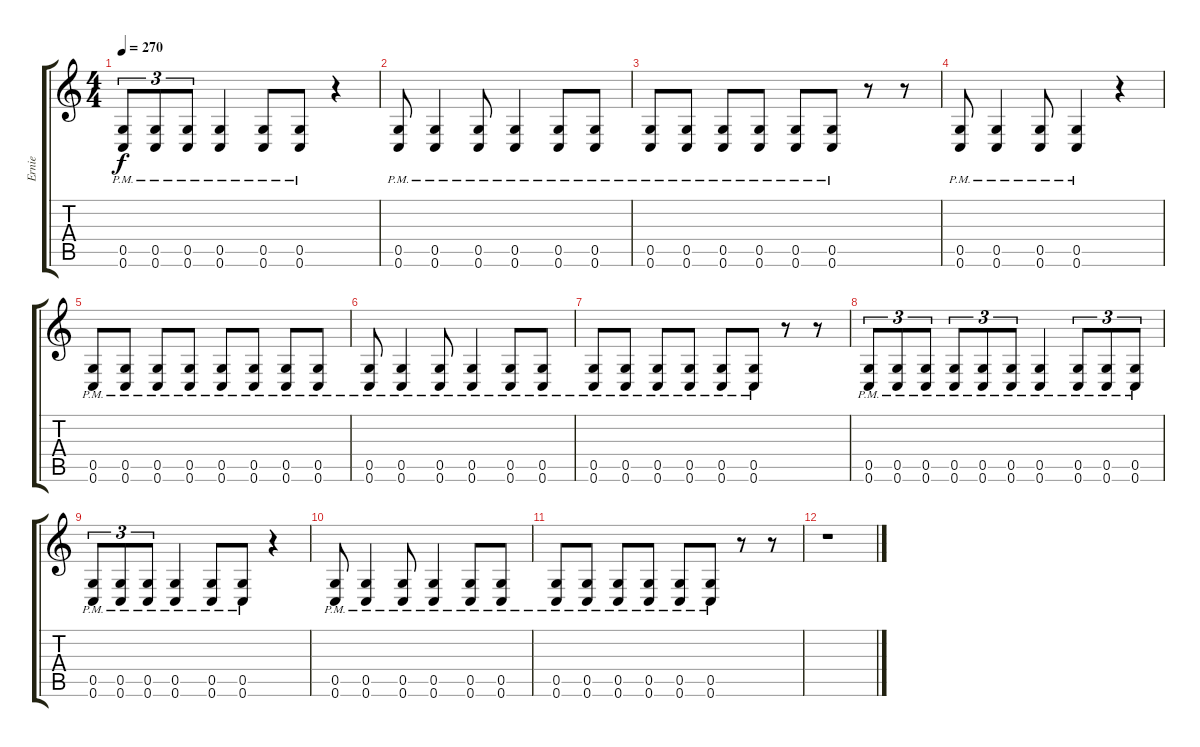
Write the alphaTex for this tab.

\track ("Ernie" "Ernie") {instrument distortionguitar}
\staff {score tabs}
\tuning (D4 A3 F3 C3 G2 C2) {hide}
\ts (4 4)
\tempo 270
\clef g2
\ks c
(0.5{pm} 0.6{pm}).8{tu (3 2) dy f} (0.5{pm} 0.6{pm}).8{tu (3 2)} (0.5{pm} 0.6{pm}).8{tu (3 2)} (0.5{pm} 0.6{pm}).4 (0.5{pm} 0.6{pm}).8 (0.5{pm} 0.6{pm}).8 r.4 |
(0.5{pm} 0.6{pm}).8 (0.5{pm} 0.6{pm}).4 (0.5{pm} 0.6{pm}).8 (0.5{pm} 0.6{pm}).4 (0.5{pm} 0.6{pm}).8 (0.5{pm} 0.6{pm}).8 |
(0.5{pm} 0.6{pm}).8 (0.5{pm} 0.6{pm}).8 (0.5{pm} 0.6{pm}).8 (0.5{pm} 0.6{pm}).8 (0.5{pm} 0.6{pm}).8 (0.5{pm} 0.6{pm}).8 r.8 r.8 |
(0.5{pm} 0.6{pm}).8 (0.5{pm} 0.6{pm}).4 (0.5{pm} 0.6{pm}).8 (0.5{pm} 0.6{pm}).4 r.4 |
(0.5{pm} 0.6{pm}).8 (0.5{pm} 0.6{pm}).8 (0.5{pm} 0.6{pm}).8 (0.5{pm} 0.6{pm}).8 (0.5{pm} 0.6{pm}).8 (0.5{pm} 0.6{pm}).8 (0.5{pm} 0.6{pm}).8 (0.5{pm} 0.6{pm}).8 |
(0.5{pm} 0.6{pm}).8 (0.5{pm} 0.6{pm}).4 (0.5{pm} 0.6{pm}).8 (0.5{pm} 0.6{pm}).4 (0.5{pm} 0.6{pm}).8 (0.5{pm} 0.6{pm}).8 |
(0.5{pm} 0.6{pm}).8 (0.5{pm} 0.6{pm}).8 (0.5{pm} 0.6{pm}).8 (0.5{pm} 0.6{pm}).8 (0.5{pm} 0.6{pm}).8 (0.5{pm} 0.6{pm}).8 r.8 r.8 |
(0.5{pm} 0.6{pm}).8{tu (3 2)} (0.5{pm} 0.6{pm}).8{tu (3 2)} (0.5{pm} 0.6{pm}).8{tu (3 2)} (0.5{pm} 0.6{pm}).8{tu (3 2)} (0.5{pm} 0.6{pm}).8{tu (3 2)} (0.5{pm} 0.6{pm}).8{tu (3 2)} (0.5{pm} 0.6{pm}).4 (0.5{pm} 0.6{pm}).8{tu (3 2)} (0.5{pm} 0.6{pm}).8{tu (3 2)} (0.5{pm} 0.6{pm}).8{tu (3 2)} |
(0.5{pm} 0.6{pm}).8{tu (3 2)} (0.5{pm} 0.6{pm}).8{tu (3 2)} (0.5{pm} 0.6{pm}).8{tu (3 2)} (0.5{pm} 0.6{pm}).4 (0.5{pm} 0.6{pm}).8 (0.5{pm} 0.6{pm}).8 r.4 |
(0.5{pm} 0.6{pm}).8 (0.5{pm} 0.6{pm}).4 (0.5{pm} 0.6{pm}).8 (0.5{pm} 0.6{pm}).4 (0.5{pm} 0.6{pm}).8 (0.5{pm} 0.6{pm}).8 |
(0.5{pm} 0.6{pm}).8 (0.5{pm} 0.6{pm}).8 (0.5{pm} 0.6{pm}).8 (0.5{pm} 0.6{pm}).8 (0.5{pm} 0.6{pm}).8 (0.5{pm} 0.6{pm}).8 r.8 r.8 |
r.1
